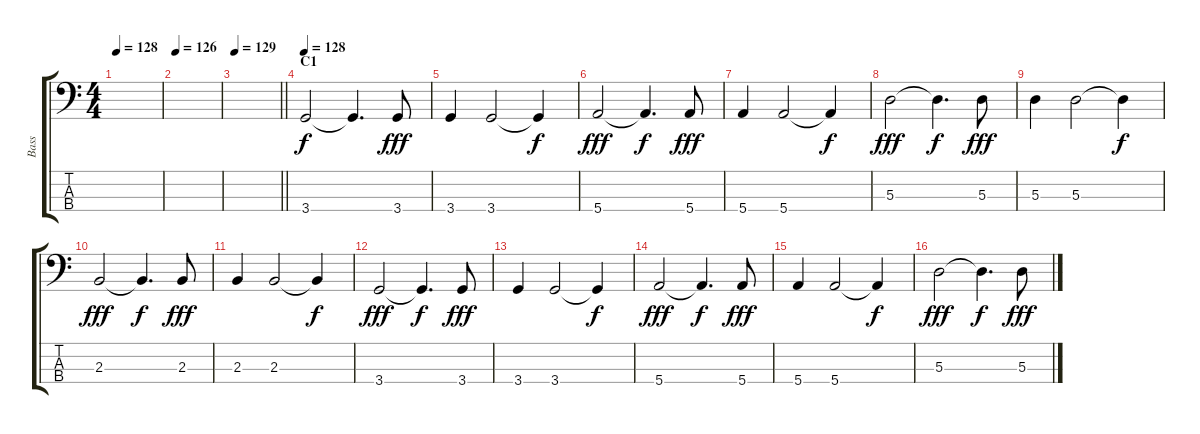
\track ("Bass" "Bass") {instrument electricbasspick}
\staff {score tabs}
\tuning (G2 D2 A1 E1) {hide}
\ts (4 4)
\tempo 128
\clef f4
\ks c
|
\tempo 126
|
\tempo 129
\barLineRight lightlight
|
\section ("" "C1")
\tempo 128
3.4.2 3.4{t}.4{d dy f} 3.4.8{dy fff} |
3.4.4 3.4.2 3.4{t}.4{dy f} |
5.4.2{dy fff} 5.4{t}.4{d dy f} 5.4.8{dy fff} |
5.4.4 5.4.2 5.4{t}.4{dy f} |
5.3.2{dy fff} 5.3{t}.4{d dy f} 5.3.8{dy fff} |
5.3.4 5.3.2 5.3{t}.4{dy f} |
2.3.2{dy fff} 2.3{t}.4{d dy f} 2.3.8{dy fff} |
2.3.4 2.3.2 2.3{t}.4{dy f} |
3.4.2{dy fff} 3.4{t}.4{d dy f} 3.4.8{dy fff} |
3.4.4 3.4.2 3.4{t}.4{dy f} |
5.4.2{dy fff} 5.4{t}.4{d dy f} 5.4.8{dy fff} |
5.4.4 5.4.2 5.4{t}.4{dy f} |
5.3.2{dy fff} 5.3{t}.4{d dy f} 5.3.8{dy fff}
